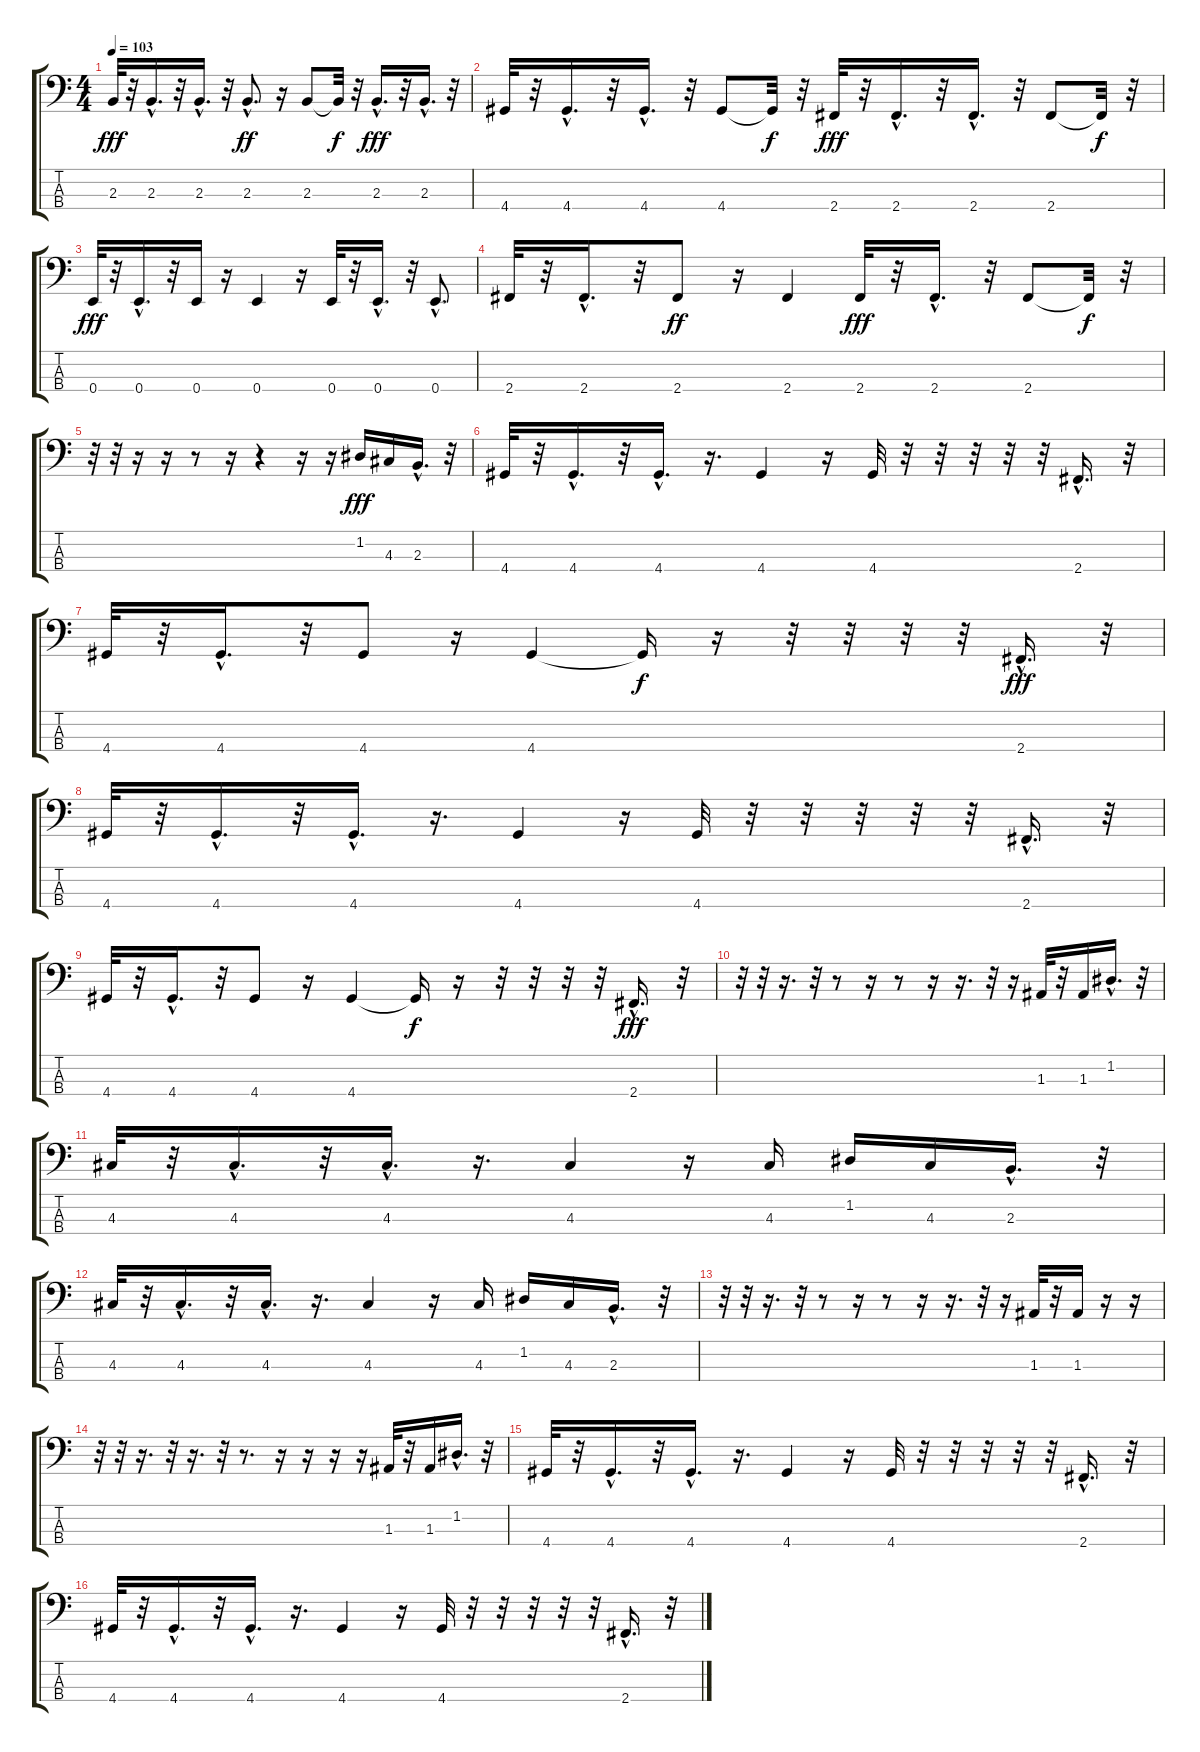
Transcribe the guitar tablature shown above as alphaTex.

\track "" {instrument electricbassfinger}
\staff {score tabs}
\tuning (G2 D2 A1 E1) {hide}
\ts (4 4)
\tempo 103
\clef f4
\ks c
2.3.32{dy fff} r.32 2.3{hac}.16{d} r.32 2.3{hac}.16{d} r.32 2.3{hac}.8{d dy ff} r.16 2.3.8 2.3{t}.32{dy f} r.32 2.3{hac}.16{d dy fff} r.32 2.3{hac}.16{d} r.32 |
4.4.32 r.32 4.4{hac}.16{d} r.32 4.4{hac}.16{d} r.32 4.4.8 4.4{t}.32{dy f} r.32 2.4.32{dy fff} r.32 2.4{hac}.16{d} r.32 2.4{hac}.16{d} r.32 2.4.8 2.4{t}.32{dy f} r.32 |
0.4.32{dy fff} r.32 0.4{hac}.16{d} r.32 0.4.16 r.16 0.4.4 r.16 0.4.32 r.32 0.4{hac}.16{d} r.32 0.4{hac}.8{d} |
2.4.32 r.32 2.4{hac}.16{d} r.32 2.4.8{dy ff} r.16 2.4.4 2.4.32{dy fff} r.32 2.4{hac}.16{d} r.32 2.4.8 2.4{t}.32{dy f} r.32 |
r.32 r.32 r.16 r.16 r.8 r.16 r.4 r.16 r.16 1.2.16{dy fff} 4.3.16 2.3{hac}.16{d} r.32 |
4.4.32 r.32 4.4{hac}.16{d} r.32 4.4{hac}.16{d} r.16{d} 4.4.4 r.16 4.4.32 r.32 r.32 r.32 r.32 r.32 2.4{hac}.16{d} r.32 |
4.4.32 r.32 4.4{hac}.16{d} r.32 4.4.8 r.16 4.4.4 4.4{t}.16{dy f} r.16 r.32 r.32 r.32 r.32 2.4{hac}.16{d dy fff} r.32 |
4.4.32 r.32 4.4{hac}.16{d} r.32 4.4{hac}.16{d} r.16{d} 4.4.4 r.16 4.4.32 r.32 r.32 r.32 r.32 r.32 2.4{hac}.16{d} r.32 |
4.4.32 r.32 4.4{hac}.16{d} r.32 4.4.8 r.16 4.4.4 4.4{t}.16{dy f} r.16 r.32 r.32 r.32 r.32 2.4{hac}.16{d dy fff} r.32 |
r.32 r.32 r.16{d} r.32 r.8 r.16 r.8 r.16 r.16{d} r.32 r.16 1.3.32 r.32 1.3.16 1.2{hac}.16{d} r.32 |
4.3.32 r.32 4.3{hac}.16{d} r.32 4.3{hac}.16{d} r.16{d} 4.3.4 r.16 4.3.16 1.2.16 4.3.16 2.3{hac}.16{d} r.32 |
4.3.32 r.32 4.3{hac}.16{d} r.32 4.3{hac}.16{d} r.16{d} 4.3.4 r.16 4.3.16 1.2.16 4.3.16 2.3{hac}.16{d} r.32 |
r.32 r.32 r.16{d} r.32 r.8 r.16 r.8 r.16 r.16{d} r.32 r.16 1.3.32 r.32 1.3.16 r.16 r.16 |
r.32 r.32 r.16{d} r.32 r.16{d} r.32 r.8{d} r.16 r.16 r.16 r.16 1.3.32 r.32 1.3.16 1.2{hac}.16{d} r.32 |
4.4.32 r.32 4.4{hac}.16{d} r.32 4.4{hac}.16{d} r.16{d} 4.4.4 r.16 4.4.32 r.32 r.32 r.32 r.32 r.32 2.4{hac}.16{d} r.32 |
4.4.32 r.32 4.4{hac}.16{d} r.32 4.4{hac}.16{d} r.16{d} 4.4.4 r.16 4.4.32 r.32 r.32 r.32 r.32 r.32 2.4{hac}.16{d} r.32
